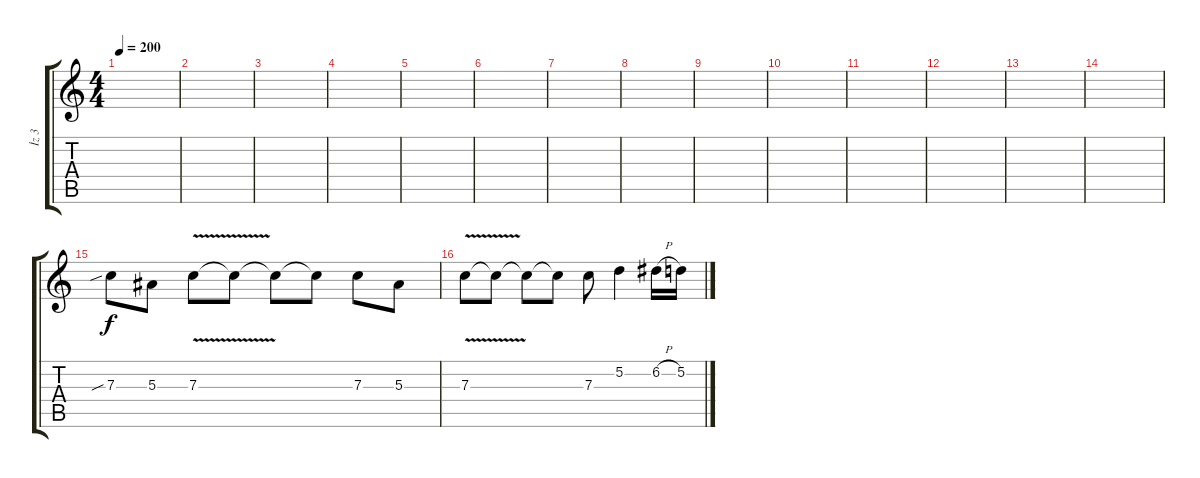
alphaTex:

\track ("İz 3" "İz 3") {instrument distortionguitar}
\staff {score tabs}
\tuning (D4 A3 F3 C3 G2 C2) {hide}
\ts (4 4)
\tempo 200
\clef g2
\ks c
|
|
|
|
|
|
|
|
|
|
|
|
|
|
7.3{sib}.8 5.3.8 7.3{v}.8 7.3{t}.8 7.3{t}.8 7.3{t}.8 7.3.8 5.3.8 |
7.3{v}.8 7.3{t}.8 7.3{t}.8 7.3{t}.8 7.3.8 5.2.4 6.2{h}.16 5.2.16
